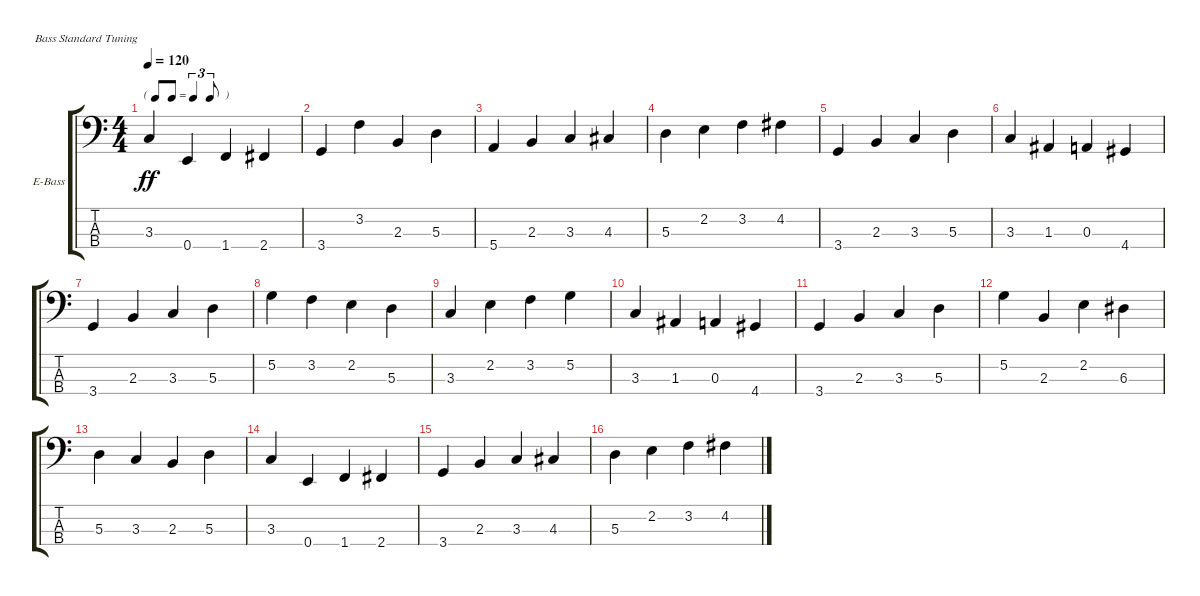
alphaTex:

\defaultSystemsLayout 4
\bracketExtendMode groupsimilarinstruments
\firstSystemTrackNameOrientation horizontal
\otherSystemsTrackNameOrientation horizontal
\track ("Electric Bass" "E-Bass") {instrument electricbassfinger}
\staff {score tabs}
\tuning (G2 D2 A1 E1)
\ts (4 4)
\tf triplet8th
\tempo 120
\clef f4
\ks c
3.3.4{dy ff} 0.4.4 1.4.4 2.4.4 |
3.4.4 3.2.4 2.3.4 5.3.4 |
5.4.4 2.3.4 3.3.4 4.3.4 |
5.3.4 2.2.4 3.2.4 4.2.4 |
3.4.4 2.3.4 3.3.4 5.3.4 |
3.3.4 1.3.4 0.3.4 4.4.4 |
3.4.4 2.3.4 3.3.4 5.3.4 |
5.2.4 3.2.4 2.2.4 5.3.4 |
3.3.4 2.2.4 3.2.4 5.2.4 |
3.3.4 1.3.4 0.3.4 4.4.4 |
3.4.4 2.3.4 3.3.4 5.3.4 |
5.2.4 2.3.4 2.2.4 6.3.4 |
5.3.4 3.3.4 2.3.4 5.3.4 |
3.3.4 0.4.4 1.4.4 2.4.4 |
3.4.4 2.3.4 3.3.4 4.3.4 |
5.3.4 2.2.4 3.2.4 4.2.4
